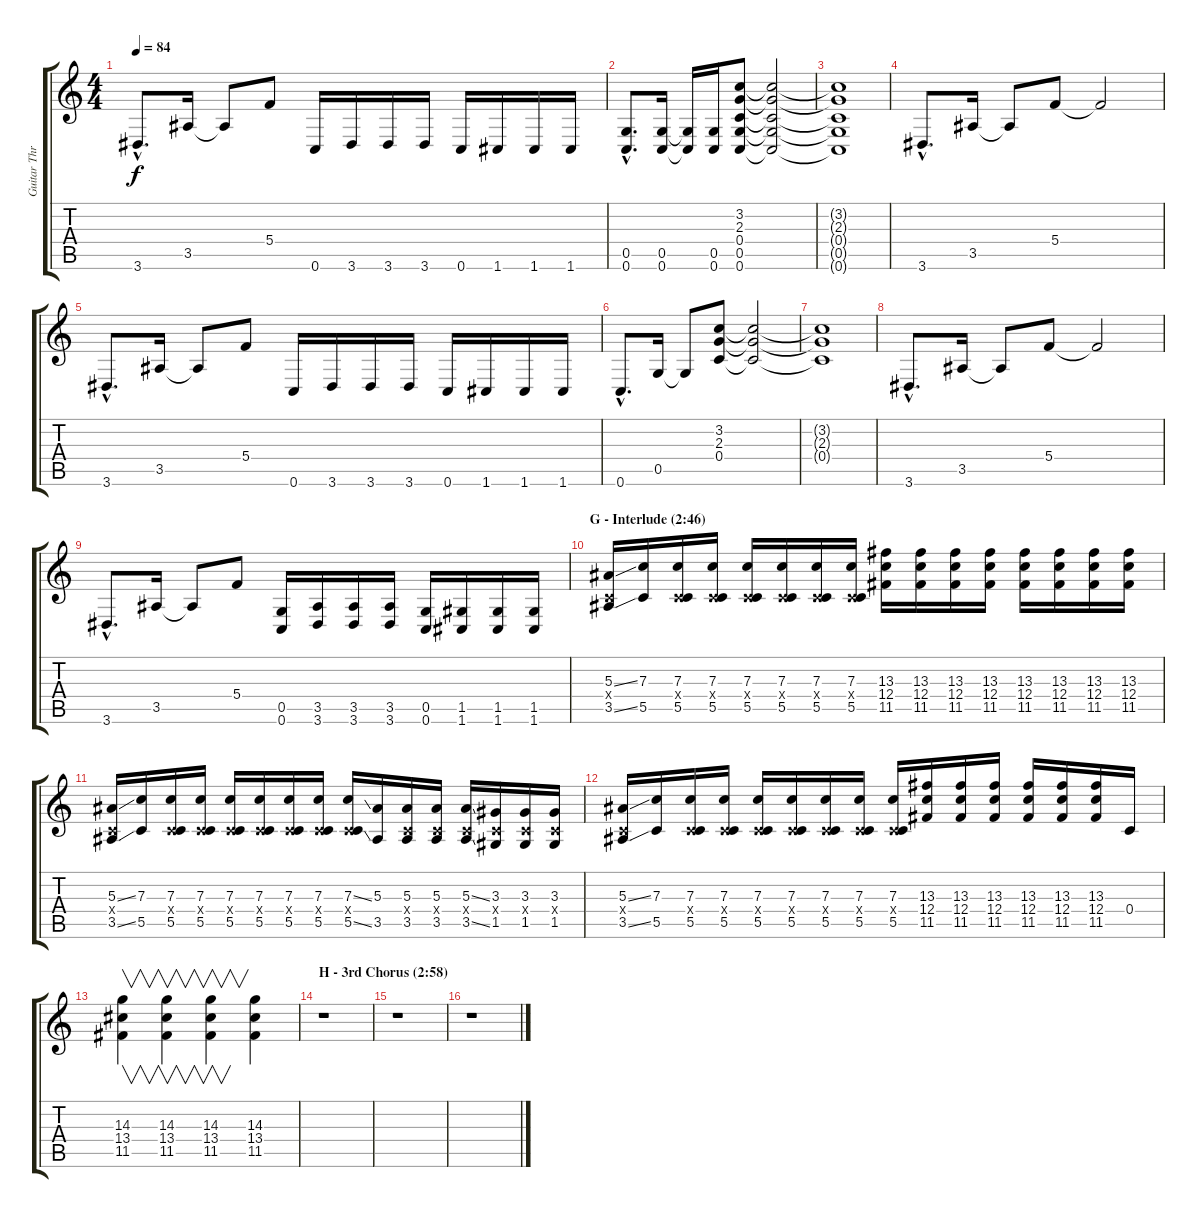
\track ("Guitar Three" "Guitar Thr") {instrument distortionguitar}
\staff {score tabs}
\tuning (D4 A3 F3 C3 G2 C2) {hide}
\ts (4 4)
\tempo 84
\clef g2
\ks c
3.6{hac}.8{d dy f} 3.5.16 3.5{t}.8 5.4.8 0.6.16 3.6.16 3.6.16 3.6.16 0.6.16 1.6.16 1.6.16 1.6.16 |
(0.5{hac} 0.6{hac}).8{d} (0.5 0.6).16 (0.5{t} 0.6{t}).16 (0.5 0.6).16 (3.2 2.3 0.4 0.5 0.6).8 (3.2{t} 2.3{t} 0.4{t} 0.5{t} 0.6{t}).2 |
(3.2{t} 2.3{t} 0.4{t} 0.5{t} 0.6{t}).1 |
3.6{hac}.8{d} 3.5.16 3.5{t}.8 5.4.8 5.4{t}.2 |
3.6{hac}.8{d} 3.5.16 3.5{t}.8 5.4.8 0.6.16 3.6.16 3.6.16 3.6.16 0.6.16 1.6.16 1.6.16 1.6.16 |
0.6{hac}.8{d} 0.5.16 0.5{t}.8 (3.2 2.3 0.4).8 (3.2{t} 2.3{t} 0.4{t}).2 |
(3.2{t} 2.3{t} 0.4{t}).1 |
3.6{hac}.8{d} 3.5.16 3.5{t}.8 5.4.8 5.4{t}.2 |
3.6{hac}.8{d} 3.5.16 3.5{t}.8 5.4.8 (0.5 0.6).16 (3.5 3.6).16 (3.5 3.6).16 (3.5 3.6).16 (0.5 0.6).16 (1.5 1.6).16 (1.5 1.6).16 (1.5 1.6).16 |
\section ("" "G - Interlude (2:46)")
(5.3{ss} 0.4{x} 3.5{ss}).16 (7.3 5.5).16 (7.3 0.4{x} 5.5).16 (7.3 0.4{x} 5.5).16 (7.3 0.4{x} 5.5).16 (7.3 0.4{x} 5.5).16 (7.3 0.4{x} 5.5).16 (7.3 0.4{x} 5.5).16 (13.3 12.4 11.5).16 (13.3 12.4 11.5).16 (13.3 12.4 11.5).16 (13.3 12.4 11.5).16 (13.3 12.4 11.5).16 (13.3 12.4 11.5).16 (13.3 12.4 11.5).16 (13.3 12.4 11.5).16 |
(5.3{ss} 0.4{x} 3.5{ss}).16 (7.3 5.5).16 (7.3 0.4{x} 5.5).16 (7.3 0.4{x} 5.5).16 (7.3 0.4{x} 5.5).16 (7.3 0.4{x} 5.5).16 (7.3 0.4{x} 5.5).16 (7.3 0.4{x} 5.5).16 (7.3{ss} 0.4{x} 5.5{ss}).16 (5.3 3.5).16 (5.3 0.4{x} 3.5).16 (5.3 0.4{x} 3.5).16 (5.3{ss} 0.4{x} 3.5{ss}).16 (3.3 0.4{x} 1.5).16 (3.3 0.4{x} 1.5).16 (3.3 0.4{x} 1.5).16 |
(5.3{ss} 0.4{x} 3.5{ss}).16 (7.3 5.5).16 (7.3 0.4{x} 5.5).16 (7.3 0.4{x} 5.5).16 (7.3 0.4{x} 5.5).16 (7.3 0.4{x} 5.5).16 (7.3 0.4{x} 5.5).16 (7.3 0.4{x} 5.5).16 (7.3 0.4{x} 5.5).16 (13.3 12.4 11.5).16 (13.3 12.4 11.5).16 (13.3 12.4 11.5).16 (13.3 12.4 11.5).16 (13.3 12.4 11.5).16 (13.3 12.4 11.5).16 0.4.16 |
(14.3 13.4 11.5).4{v} (14.3 13.4 11.5).4{v} (14.3 13.4 11.5).4{v} (14.3 13.4 11.5).4 |
\section ("" "H - 3rd Chorus (2:58)")
r.1 |
r.1 |
r.1
